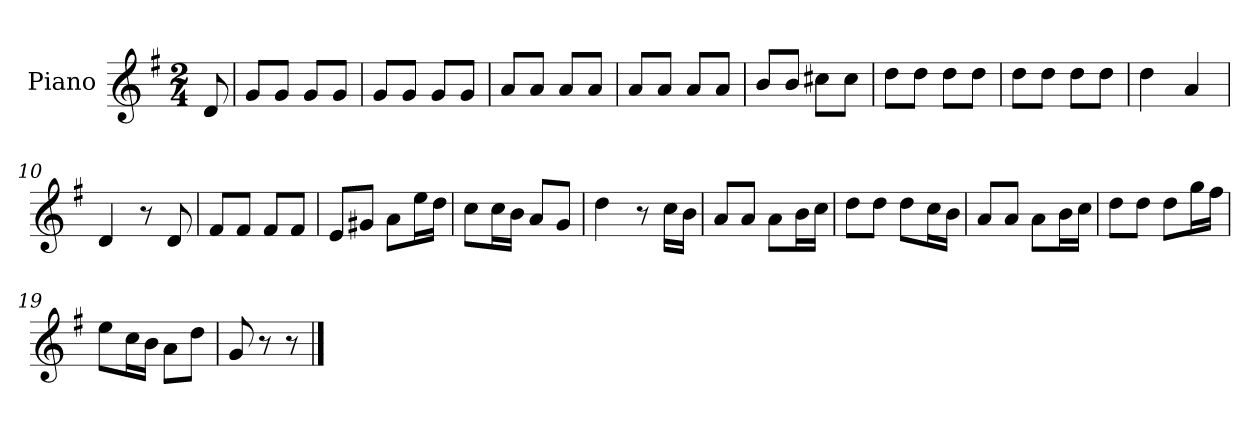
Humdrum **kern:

**kern
*part1
*staff1
*I"Piano
*I'Pno.
*clefG2
*k[f#]
*M2/4
=1
8d/
=2
8g/L
8g/J
8g/L
8g/J
=3
8g/L
8g/J
8g/L
8g/J
=4
8a/L
8a/J
8a/L
8a/J
=5
8a/L
8a/J
8a/L
8a/J
=6
8b/L
8b/J
8cc#X\L
8cc#\J
=7
8dd\L
8dd\J
8dd\L
8dd\J
=8
8dd\L
8dd\J
8dd\L
8dd\J
=9
4dd\
4a/
=10
4d/
8r
8d/
=11
8f#/L
8f#/J
8f#/L
8f#/J
=12
8e/L
8g#X/J
8a\L
16ee\L
16dd\JJ
=13
8cc\L
16cc\L
16b\JJ
8a/L
8g/J
=14
4dd\
8r
16cc\LL
16b\JJ
=15
8a/L
8a/J
8a\L
16b\L
16cc\JJ
=16
8dd\L
8dd\J
8dd\L
16cc\L
16b\JJ
=17
8a/L
8a/J
8a\L
16b\L
16cc\JJ
=18
8dd\L
8dd\J
8dd\L
16gg\L
16ff#\JJ
=19
8ee\L
16cc\L
16b\JJ
8a\L
8dd\J
=20
8g/
8r
8r
==
*-
